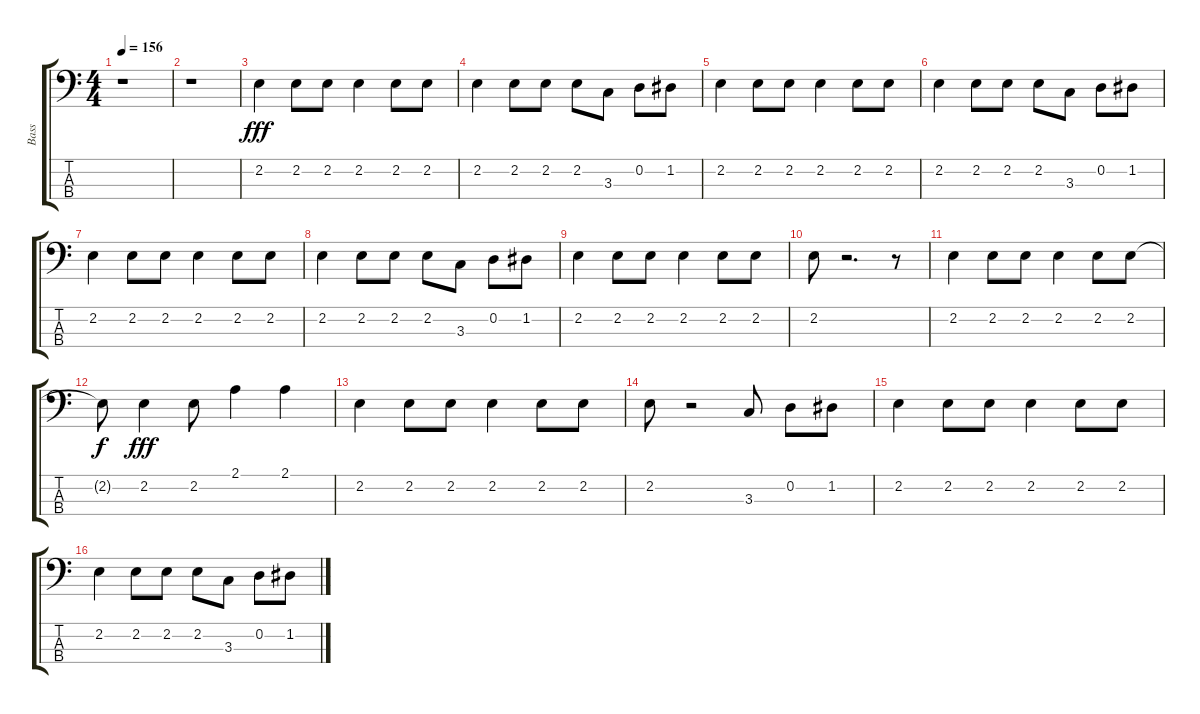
\track ("Bass" "Bass") {instrument electricbassfinger}
\staff {score tabs}
\tuning (G2 D2 A1 E1) {hide}
\ts (4 4)
\tempo 156
\clef f4
\ks c
r.1{dy fff} |
r.1 |
2.2.4 2.2.8 2.2.8 2.2.4 2.2.8 2.2.8 |
2.2.4 2.2.8 2.2.8 2.2.8 3.3.8 0.2.8 1.2.8 |
2.2.4 2.2.8 2.2.8 2.2.4 2.2.8 2.2.8 |
2.2.4 2.2.8 2.2.8 2.2.8 3.3.8 0.2.8 1.2.8 |
2.2.4 2.2.8 2.2.8 2.2.4 2.2.8 2.2.8 |
2.2.4 2.2.8 2.2.8 2.2.8 3.3.8 0.2.8 1.2.8 |
2.2.4 2.2.8 2.2.8 2.2.4 2.2.8 2.2.8 |
2.2.8 r.2{d} r.8 |
2.2.4 2.2.8 2.2.8 2.2.4 2.2.8 2.2.8 |
2.2{t}.8{dy f} 2.2.4{dy fff} 2.2.8 2.1.4 2.1.4 |
2.2.4 2.2.8 2.2.8 2.2.4 2.2.8 2.2.8 |
2.2.8 r.2 3.3.8 0.2.8 1.2.8 |
2.2.4 2.2.8 2.2.8 2.2.4 2.2.8 2.2.8 |
2.2.4 2.2.8 2.2.8 2.2.8 3.3.8 0.2.8 1.2.8
